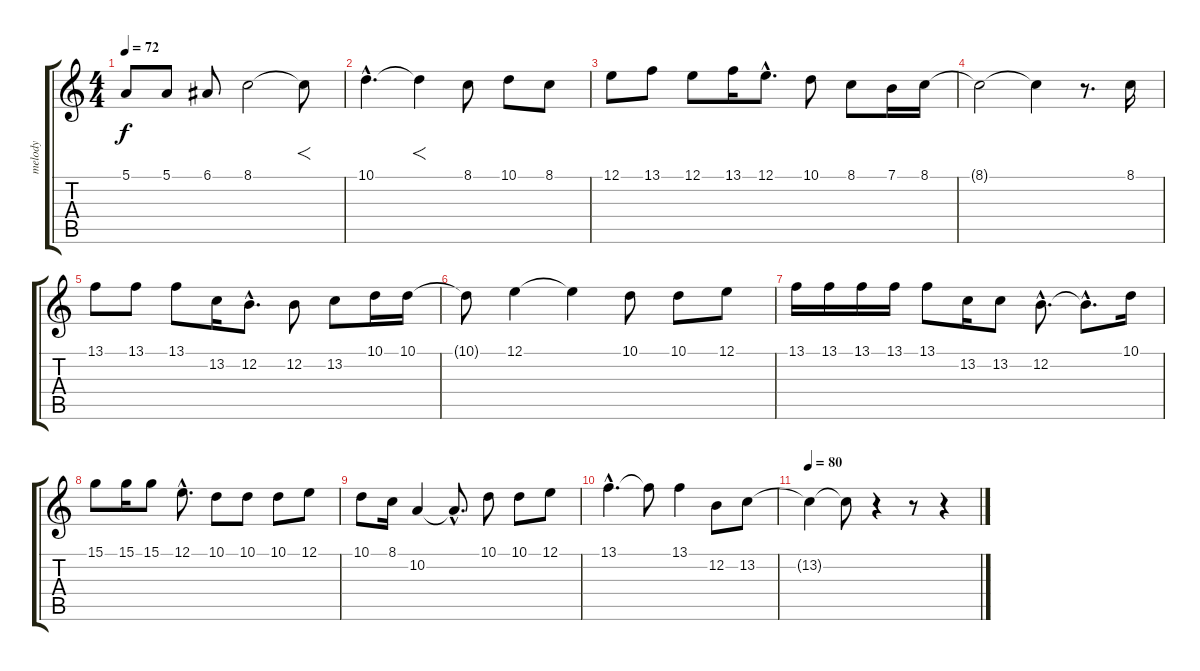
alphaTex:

\track ("melody" "melody") {instrument musicbox}
\staff {score tabs}
\tuning (E4 B3 G3 D3 A2 E2) {hide}
\ts (4 4)
\tempo 72
\clef g2
\ks c
5.1.8{dy f} 5.1.8 6.1.8 8.1.2 8.1{t}.8{f} |
10.1{hac}.4{d} 10.1{t}.4{f} 8.1.8 10.1.8 8.1.8 |
12.1.8 13.1.8 12.1.8 13.1.16 12.1{hac}.8{d} 10.1.8 8.1.8 7.1.16 8.1.16 |
8.1{t}.2 8.1{t}.4 r.8{d} 8.1.16 |
13.1.8 13.1.8 13.1.8 13.2.16 12.2{hac}.8{d} 12.2.8 13.2.8 10.1.16 10.1.16 |
10.1{t}.8 12.1.4 12.1{t}.4 10.1.8 10.1.8 12.1.8 |
13.1.16 13.1.16 13.1.16 13.1.16 13.1.8 13.2.16 13.2.8 12.2{hac}.8{d} 12.2{hac t}.8{d} 10.1.16 |
15.1.8 15.1.16 15.1.8 12.1{hac}.8{d} 10.1.8 10.1.8 10.1.8 12.1.8 |
10.1.8 8.1.16 10.2.4 10.2{hac t}.8{d} 10.1.8 10.1.8 12.1.8 |
13.1{hac}.4{d} 13.1{t}.8 13.1.4 12.2.8 13.2.8 |
\tempo 80
13.2{t}.4 13.2{t}.8 r.4 r.8 r.4
